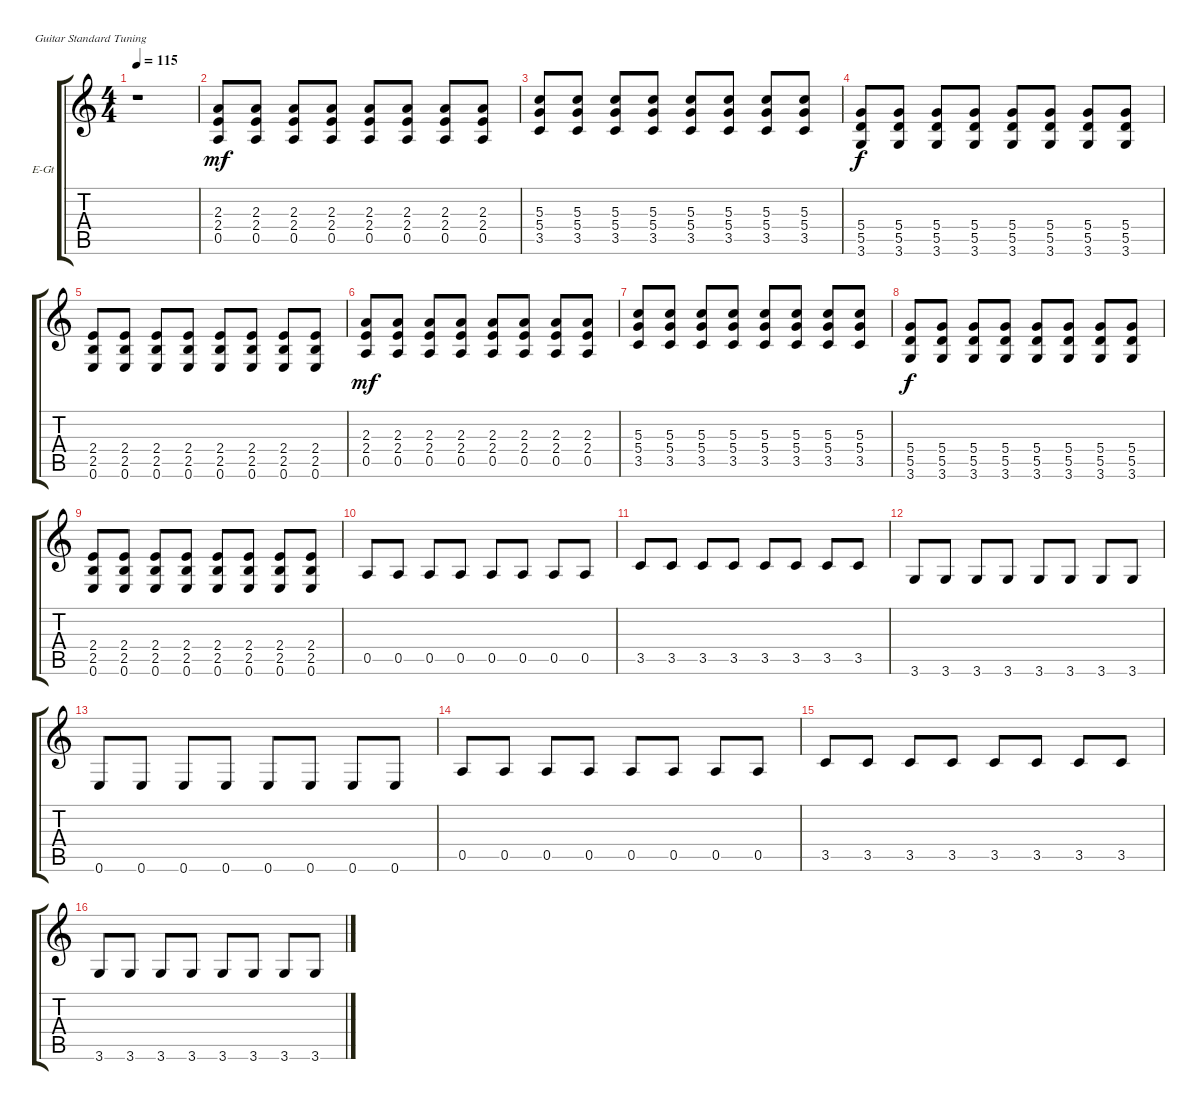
\defaultSystemsLayout 4
\bracketExtendMode groupsimilarinstruments
\firstSystemTrackNameOrientation horizontal
\otherSystemsTrackNameOrientation horizontal
\track ("Electric Guitar (Rhytm)" "E-Gt") {instrument distortionguitar}
\staff {score tabs}
\tuning (E4 B3 G3 D3 A2 E2)
\ts (4 4)
\tempo 115
\clef g2
\ks c
r.1{dy mf instrument distortionguitar} |
(0.5 2.4 2.3).8 (0.5 2.4 2.3).8 (0.5 2.4 2.3).8 (0.5 2.4 2.3).8 (0.5 2.4 2.3).8 (0.5 2.4 2.3).8 (0.5 2.4 2.3).8 (0.5 2.4 2.3).8 |
(3.5 5.4 5.3).8 (3.5 5.4 5.3).8 (3.5 5.4 5.3).8 (3.5 5.4 5.3).8 (3.5 5.4 5.3).8 (3.5 5.4 5.3).8 (3.5 5.4 5.3).8 (3.5 5.4 5.3).8 |
(3.6 5.5 5.4).8{dy f} (5.5 5.4 3.6).8 (5.5 5.4 3.6).8 (5.5 5.4 3.6).8 (5.5 5.4 3.6).8 (5.5 5.4 3.6).8 (5.5 5.4 3.6).8 (5.5 5.4 3.6).8 |
(0.6 2.5 2.4).8 (0.6 2.5 2.4).8 (0.6 2.5 2.4).8 (0.6 2.4 2.5).8 (0.6 2.5 2.4).8 (0.6 2.4 2.5).8 (0.6 2.5 2.4).8 (0.6 2.5 2.4).8 |
(0.5 2.4 2.3).8{dy mf} (0.5 2.4 2.3).8 (0.5 2.4 2.3).8 (0.5 2.4 2.3).8 (0.5 2.4 2.3).8 (0.5 2.4 2.3).8 (0.5 2.4 2.3).8 (0.5 2.4 2.3).8 |
(3.5 5.4 5.3).8 (3.5 5.4 5.3).8 (3.5 5.4 5.3).8 (3.5 5.4 5.3).8 (3.5 5.4 5.3).8 (3.5 5.4 5.3).8 (3.5 5.4 5.3).8 (3.5 5.4 5.3).8 |
(3.6 5.5 5.4).8{dy f} (5.5 5.4 3.6).8 (5.5 5.4 3.6).8 (5.5 5.4 3.6).8 (5.5 5.4 3.6).8 (5.5 5.4 3.6).8 (5.5 5.4 3.6).8 (5.5 5.4 3.6).8 |
(0.6 2.5 2.4).8 (0.6 2.5 2.4).8 (0.6 2.5 2.4).8 (0.6 2.4 2.5).8 (0.6 2.5 2.4).8 (0.6 2.4 2.5).8 (0.6 2.5 2.4).8 (0.6 2.5 2.4).8 |
0.5.8 0.5.8 0.5.8 0.5.8 0.5.8 0.5.8 0.5.8 0.5.8 |
3.5.8 3.5.8 3.5.8 3.5.8 3.5.8 3.5.8 3.5.8 3.5.8 |
3.6.8 3.6.8 3.6.8 3.6.8 3.6.8 3.6.8 3.6.8 3.6.8 |
0.6.8 0.6.8 0.6.8 0.6.8 0.6.8 0.6.8 0.6.8 0.6.8 |
0.5.8 0.5.8 0.5.8 0.5.8 0.5.8 0.5.8 0.5.8 0.5.8 |
3.5.8 3.5.8 3.5.8 3.5.8 3.5.8 3.5.8 3.5.8 3.5.8 |
3.6.8 3.6.8 3.6.8 3.6.8 3.6.8 3.6.8 3.6.8 3.6.8
